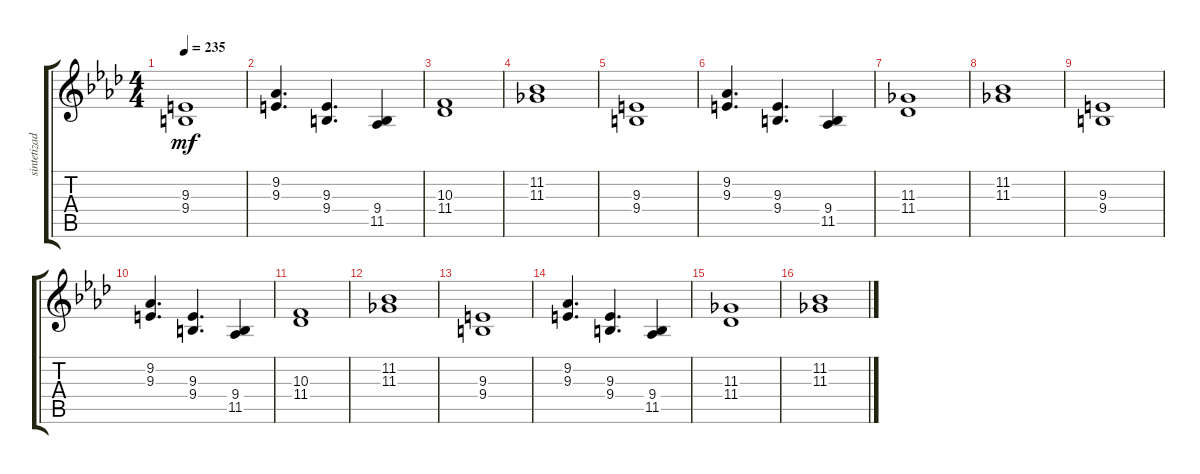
\track ("sintetizador 2nd" "sintetizad") {instrument celesta}
\staff {score tabs}
\tuning (E4 B3 G3 D3 A2 E2) {hide}
\ts (4 4)
\tempo 235
\clef g2
\ks ab
(9.3 9.4).1{dy mf} |
(9.2 9.3).4{d} (9.3 9.4).4{d} (9.4 11.5).4 |
(10.3 11.4).1 |
(11.2 11.3).1 |
(9.3 9.4).1 |
(9.2 9.3).4{d} (9.3 9.4).4{d} (9.4 11.5).4 |
(11.3 11.4).1 |
(11.2 11.3).1 |
(9.3 9.4).1 |
(9.2 9.3).4{d} (9.3 9.4).4{d} (9.4 11.5).4 |
(10.3 11.4).1 |
(11.2 11.3).1 |
(9.3 9.4).1 |
(9.2 9.3).4{d} (9.3 9.4).4{d} (9.4 11.5).4 |
(11.3 11.4).1 |
(11.2 11.3).1
